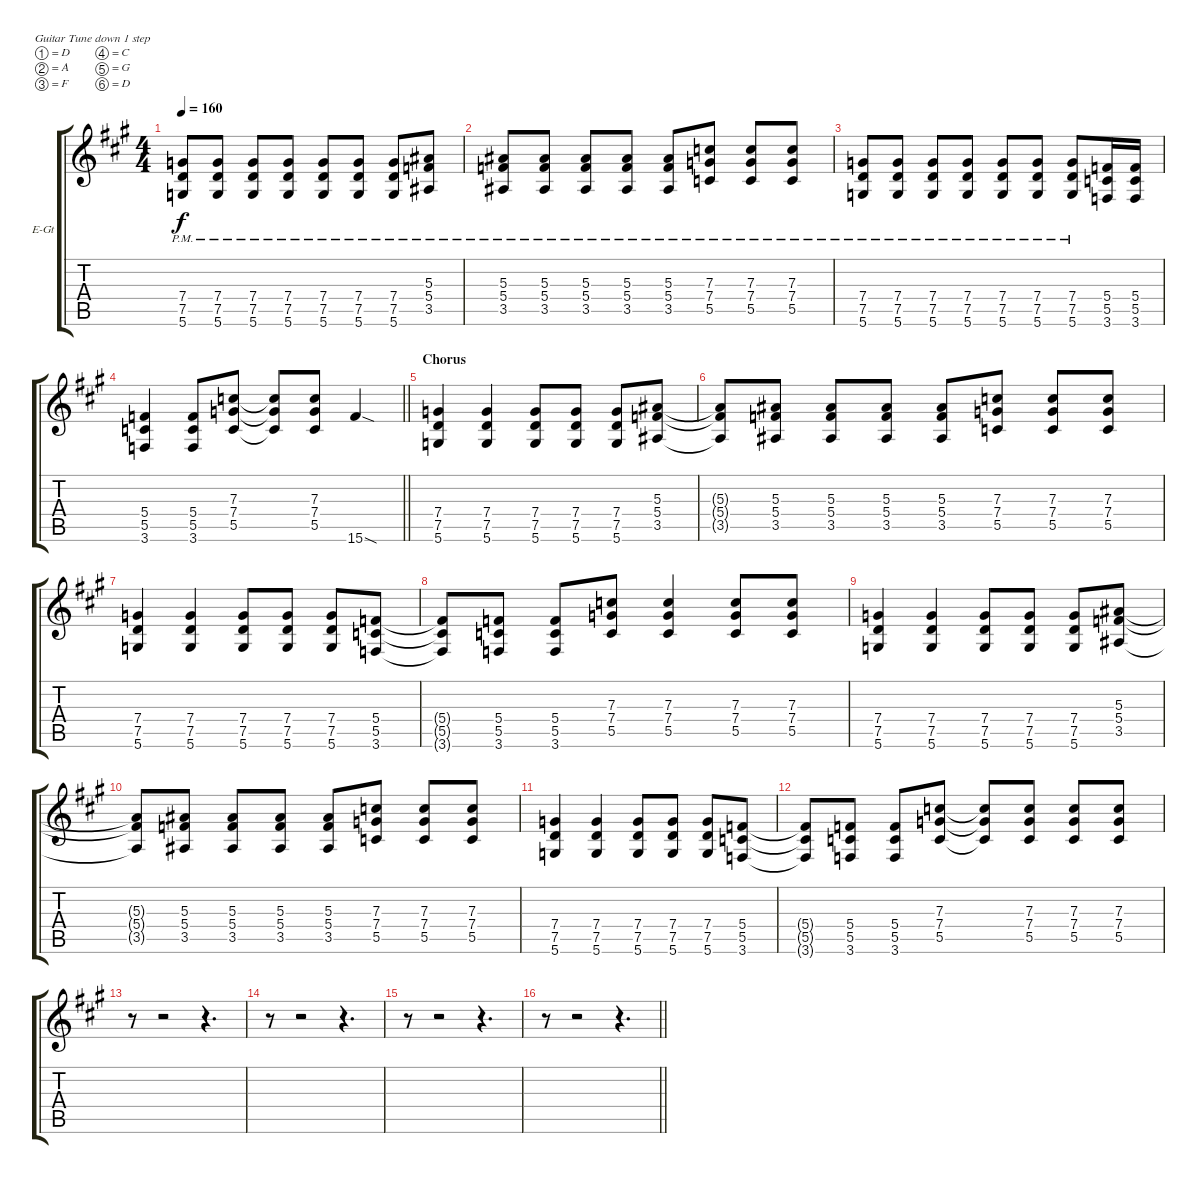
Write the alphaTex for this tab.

\bracketExtendMode groupsimilarinstruments
\firstSystemTrackNameOrientation horizontal
\otherSystemsTrackNameOrientation horizontal
\track ("Distorsion Gtr" "E-Gt") {instrument distortionguitar}
\staff {score tabs}
\tuning (D4 A3 F3 C3 G2 D2)
\ts (4 4)
\tempo 160
\clef g2
\ks a
(7.4{pm} 7.5{pm} 5.6{pm}).8{dy f} (7.4{pm} 7.5{pm} 5.6{pm}).8 (7.4{pm} 7.5{pm} 5.6{pm}).8 (7.4{pm} 7.5{pm} 5.6{pm}).8 (7.4{pm} 7.5{pm} 5.6{pm}).8 (7.4{pm} 7.5{pm} 5.6{pm}).8 (7.4{pm} 7.5{pm} 5.6{pm}).8 (5.3{pm} 5.4{pm} 3.5{pm}).8 |
(5.3{pm} 5.4{pm} 3.5{pm}).8 (5.3{pm} 5.4{pm} 3.5{pm}).8 (5.3{pm} 5.4{pm} 3.5{pm}).8 (5.3{pm} 5.4{pm} 3.5{pm}).8 (5.3{pm} 5.4{pm} 3.5{pm}).8 (7.3{pm} 7.4{pm} 5.5{pm}).8 (7.3{pm} 7.4{pm} 5.5{pm}).8 (7.3{pm} 7.4{pm} 5.5{pm}).8 |
(7.4{pm} 7.5{pm} 5.6{pm}).8 (7.4{pm} 7.5{pm} 5.6{pm}).8 (7.4{pm} 7.5{pm} 5.6{pm}).8 (7.4{pm} 7.5{pm} 5.6{pm}).8 (7.4{pm} 7.5{pm} 5.6{pm}).8 (7.4{pm} 7.5{pm} 5.6{pm}).8 (7.4{pm} 7.5{pm} 5.6{pm}).8 (5.4 5.5 3.6).16 (5.4 5.5 3.6).16 |
\barLineRight lightlight
(5.4 5.5 3.6).4 (5.4 5.5 3.6).8 (7.3 7.4 5.5).8 (7.3{t} 7.4{t} 5.5{t}).8 (7.3 7.4 5.5).8 15.6{sod}.4 |
\section ("" "Chorus")
(7.4 7.5 5.6).4 (7.4 7.5 5.6).4 (7.4 7.5 5.6).8 (7.4 7.5 5.6).8 (7.4 7.5 5.6).8 (5.3 5.4 3.5).8 |
(5.3{t} 5.4{t} 3.5{t}).8 (5.3 5.4 3.5).8 (5.3 5.4 3.5).8 (5.3 5.4 3.5).8 (5.3 5.4 3.5).8 (7.3 7.4 5.5).8 (7.3 7.4 5.5).8 (7.3 7.4 5.5).8 |
(7.4 7.5 5.6).4 (7.4 7.5 5.6).4 (7.4 7.5 5.6).8 (7.4 7.5 5.6).8 (7.4 7.5 5.6).8 (5.4 5.5 3.6).8 |
(5.4{t} 5.5{t} 3.6{t}).8 (5.4 5.5 3.6).8 (5.4 5.5 3.6).8 (7.3 7.4 5.5).8 (7.3 7.4 5.5).4 (7.3 7.4 5.5).8 (7.3 7.4 5.5).8 |
(7.4 7.5 5.6).4 (7.4 7.5 5.6).4 (7.4 7.5 5.6).8 (7.4 7.5 5.6).8 (7.4 7.5 5.6).8 (5.3 5.4 3.5).8 |
(5.3{t} 5.4{t} 3.5{t}).8 (5.3 5.4 3.5).8 (5.3 5.4 3.5).8 (5.3 5.4 3.5).8 (5.3 5.4 3.5).8 (7.3 7.4 5.5).8 (7.3 7.4 5.5).8 (7.3 7.4 5.5).8 |
(7.4 7.5 5.6).4 (7.4 7.5 5.6).4 (7.4 7.5 5.6).8 (7.4 7.5 5.6).8 (7.4 7.5 5.6).8 (5.4 5.5 3.6).8 |
(5.4{t} 5.5{t} 3.6{t}).8 (5.4 5.5 3.6).8 (5.4 5.5 3.6).8 (7.3 7.4 5.5).8 (7.3{t} 7.4{t} 5.5{t}).8 (7.3 7.4 5.5).8 (7.3 7.4 5.5).8 (7.3 7.4 5.5).8 |
r.8 r.2 r.4{d} |
r.8 r.2 r.4{d} |
r.8 r.2 r.4{d} |
\barLineRight lightlight
r.8 r.2 r.4{d}
